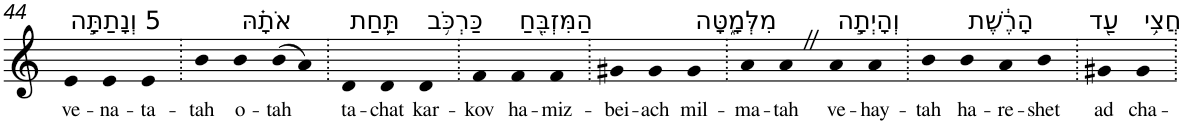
**kern	**text
*part1	*part1
*staff1	*staff1
*I"Piano	*
*I'Pno	*
!!LO:PB:g=z
*clefG2	*
*k[]	*
=44	=44
!LO:TX:a:t=5 וְנָתַתָּ֣ה	!
!	!LO:LY:b
4e	ve-
!	!LO:LY:b
4e	-na-
!	!LO:LY:b
4e	-ta-
=45.	=45.
!	!LO:LY:b
4b	-tah
!LO:TX:a:t=אֹתָ֗הּ	!
!	!LO:LY:b
4b	o-
!	!LO:LY:b
(8b	-tah
8a)	.
=46.	=46.
!LO:TX:a:t=תַּ֛חַת	!
!	!LO:LY:b
4d	ta-
!	!LO:LY:b
4d	-chat
!LO:TX:a:t=כַּרְכֹּ֥ב	!
!	!LO:LY:b
4d	kar-
=47.	=47.
!	!LO:LY:b
4f	-kov
!LO:TX:a:t=הַמִּזְבֵּ֖חַ	!
!	!LO:LY:b
4f	ha-
!	!LO:LY:b
4f	-miz-
=48.	=48.
!	!LO:LY:b
4g#X	-bei-
!	!LO:LY:b
4g#	-ach
!LO:TX:a:t=מִלְּמָ֑טָּה	!
!	!LO:LY:b
4g#	mil-
=49.	=49.
!	!LO:LY:b
4a	-ma-
!	!LO:LY:b
4aZ	-tah
!LO:TX:a:t=וְהָיְתָ֣ה	!
!	!LO:LY:b
4a	ve-
!	!LO:LY:b
4a	-hay-
=50.	=50.
!	!LO:LY:b
4b	-tah
!LO:TX:a:t=הָרֶ֔שֶׁת	!
!	!LO:LY:b
4b	ha-
!	!LO:LY:b
4a	-re-
!	!LO:LY:b
4b	-shet
=51.	=51.
!LO:TX:a:t=עַ֖ד	!
!	!LO:LY:b
4g#X	ad
!LO:TX:a:t=חֲצִ֥י	!
!	!LO:LY:b
4g#	cha-
=.	=.
*-	*-
